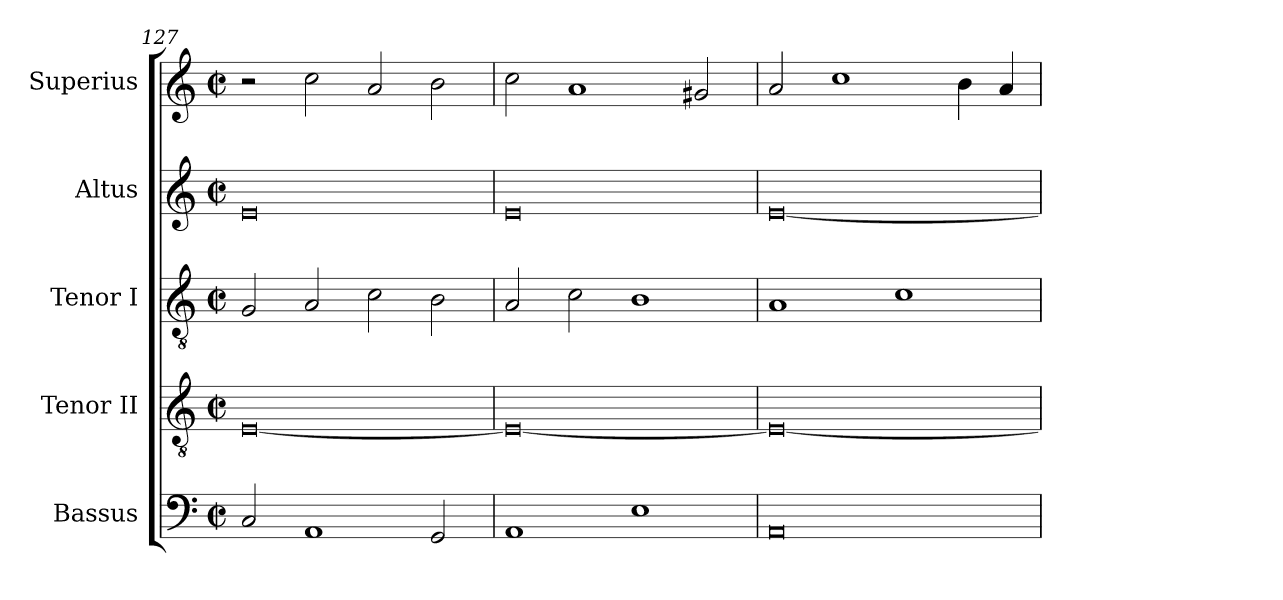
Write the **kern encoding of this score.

**kern	**kern	**kern	**kern	**kern
*part5	*part4	*part3	*part2	*part1
*staff5	*staff4	*staff3	*staff2	*staff1
*I"Bassus	*I"Tenor II	*I"Tenor I	*I"Altus	*I"Superius
*I'B.	*	*	*	*I'S.
!!LO:PB:g=z
*clefF4	*clefGv2	*clefGv2	*clefG2	*clefG2
*	*ITrd7c12	*ITrd7c12	*	*
*k[]	*k[]	*k[]	*k[]	*k[]
*C:	*C:	*C:	*C:	*C:
*M2/2	*M2/2	*M2/2	*M2/2	*M2/2
*met(c|)	*met(c|)	*met(c|)	*met(c|)	*met(c|)
=127	=127	=127	=127	=127
2Ci/	[<0EEi	2GGi/	0ei	2r
1AAi	.	2AAi/	.	2cci\
.	.	2Ci\	.	2ai/
2GGi/	.	2BBi\	.	2bi\
=128	=128	=128	=128	=128
1AAi	0EEi_<	2AAi/	0ei	2cci\
.	.	2Ci\	.	1ai
1Ei	.	1BBi	.	.
.	.	.	.	2g#Xi/
=129	=129	=129	=129	=129
0AAi	0EEi_<	1AAi	[<0ei	2ai/
.	.	.	.	1cci
.	.	1Ci	.	.
.	.	.	.	4bi\
.	.	.	.	4ai/
=	=	=	=	=
*-	*-	*-	*-	*-
